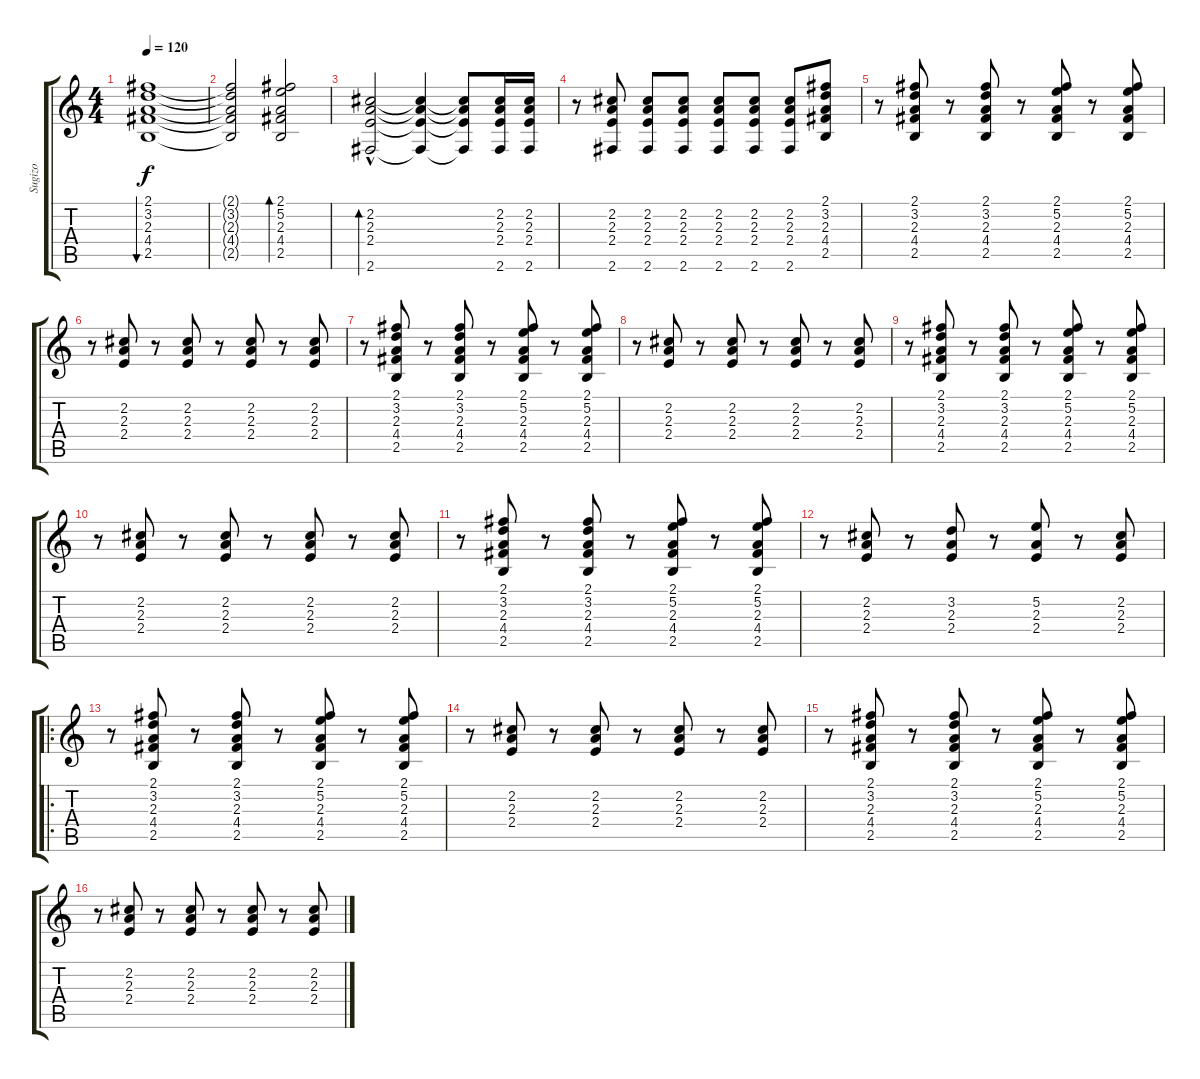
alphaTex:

\track ("Sugizo" "Sugizo") {instrument distortionguitar}
\staff {score tabs}
\tuning (E4 B3 G3 D3 A2 E2) {hide}
\ts (4 4)
\tempo 120
\clef g2
\ks c
(2.1 3.2 2.3 4.4 2.5).1{bu 480 dy f instrument electricguitarclean} |
(2.1{t} 3.2{t} 2.3{t} 4.4{t} 2.5{t}).2 (2.1 5.2 2.3 4.4 2.5).2{bd 480} |
(2.2 2.3 2.4 2.6{hac}).2{bd 480} (2.2{t} 2.3{t} 2.4{t} 2.6{t}).4 (2.2{t} 2.3{t} 2.4{t} 2.6{t}).8 (2.2 2.3 2.4 2.6).16 (2.2 2.3 2.4 2.6).16 |
r.8{instrument distortionguitar} (2.2 2.3 2.4 2.6).8 (2.2 2.3 2.4 2.6).8 (2.2 2.3 2.4 2.6).8 (2.2 2.3 2.4 2.6).8 (2.2 2.3 2.4 2.6).8 (2.2 2.3 2.4 2.6).8 (2.1 3.2 2.3 4.4 2.5).8 |
r.8 (2.1 3.2 2.3 4.4 2.5).8 r.8 (2.1 3.2 2.3 4.4 2.5).8 r.8 (2.1 5.2 2.3 4.4 2.5).8 r.8 (2.1 5.2 2.3 4.4 2.5).8 |
r.8 (2.2 2.3 2.4).8 r.8 (2.2 2.3 2.4).8 r.8 (2.2 2.3 2.4).8 r.8 (2.2 2.3 2.4).8 |
r.8 (2.1 3.2 2.3 4.4 2.5).8 r.8 (2.1 3.2 2.3 4.4 2.5).8 r.8 (2.1 5.2 2.3 4.4 2.5).8 r.8 (2.1 5.2 2.3 4.4 2.5).8 |
r.8 (2.2 2.3 2.4).8 r.8 (2.2 2.3 2.4).8 r.8 (2.2 2.3 2.4).8 r.8 (2.2 2.3 2.4).8 |
r.8 (2.1 3.2 2.3 4.4 2.5).8 r.8 (2.1 3.2 2.3 4.4 2.5).8 r.8 (2.1 5.2 2.3 4.4 2.5).8 r.8 (2.1 5.2 2.3 4.4 2.5).8 |
r.8 (2.2 2.3 2.4).8 r.8 (2.2 2.3 2.4).8 r.8 (2.2 2.3 2.4).8 r.8 (2.2 2.3 2.4).8 |
r.8 (2.1 3.2 2.3 4.4 2.5).8 r.8 (2.1 3.2 2.3 4.4 2.5).8 r.8 (2.1 5.2 2.3 4.4 2.5).8 r.8 (2.1 5.2 2.3 4.4 2.5).8 |
r.8 (2.2 2.3 2.4).8 r.8 (3.2 2.3 2.4).8 r.8 (5.2 2.3 2.4).8 r.8 (2.2 2.3 2.4).8 |
\ro
r.8 (2.1 3.2 2.3 4.4 2.5).8 r.8 (2.1 3.2 2.3 4.4 2.5).8 r.8 (2.1 5.2 2.3 4.4 2.5).8 r.8 (2.1 5.2 2.3 4.4 2.5).8 |
r.8 (2.2 2.3 2.4).8 r.8 (2.2 2.3 2.4).8 r.8 (2.2 2.3 2.4).8 r.8 (2.2 2.3 2.4).8 |
r.8 (2.1 3.2 2.3 4.4 2.5).8 r.8 (2.1 3.2 2.3 4.4 2.5).8 r.8 (2.1 5.2 2.3 4.4 2.5).8 r.8 (2.1 5.2 2.3 4.4 2.5).8 |
r.8 (2.2 2.3 2.4).8 r.8 (2.2 2.3 2.4).8 r.8 (2.2 2.3 2.4).8 r.8 (2.2 2.3 2.4).8
